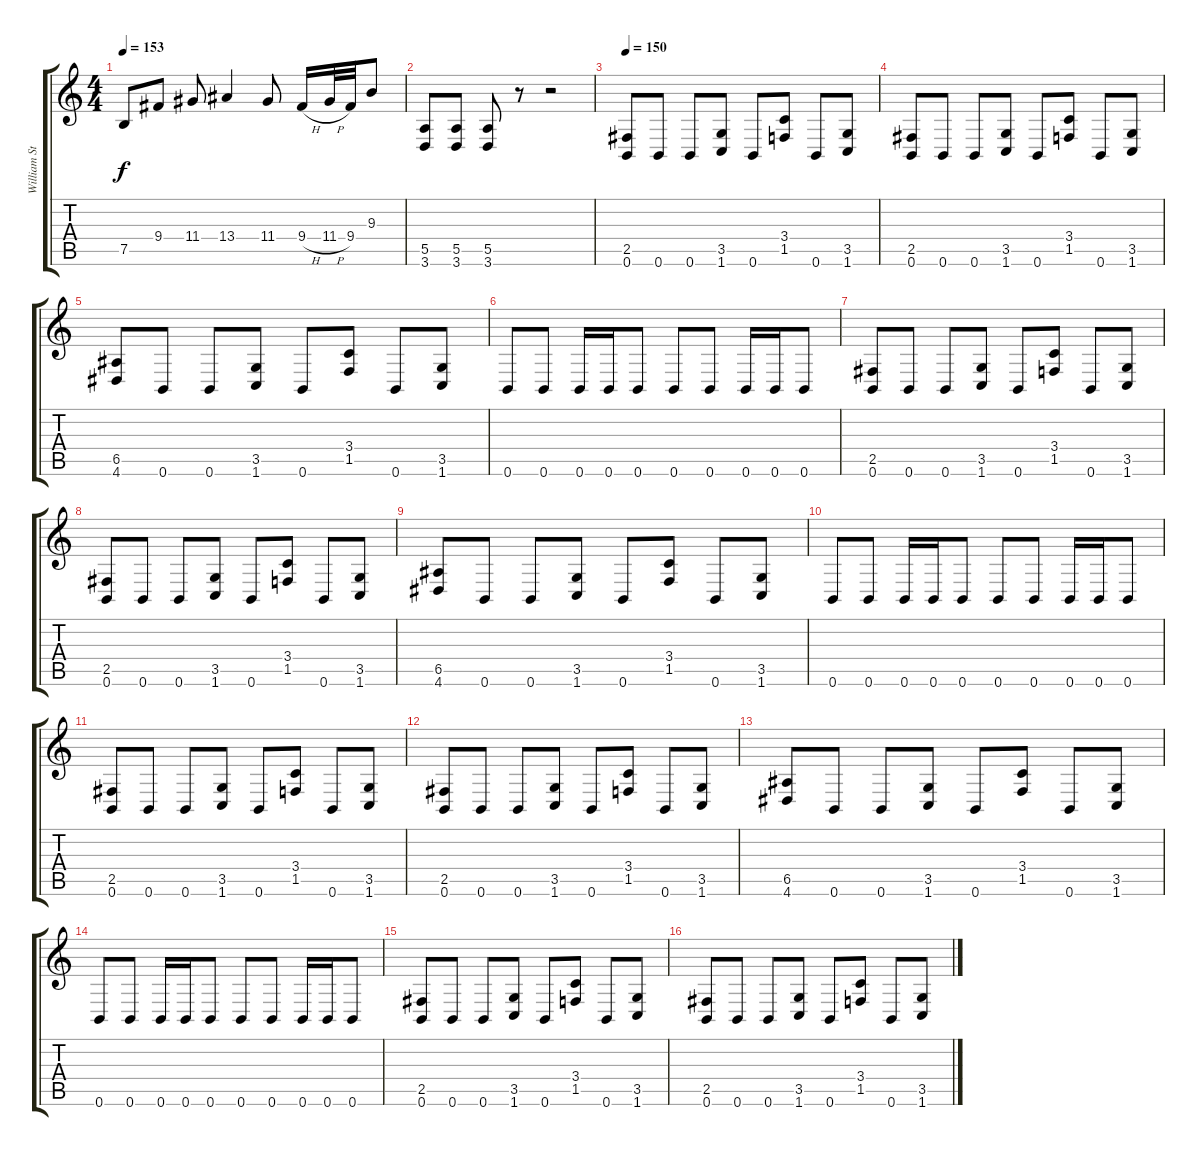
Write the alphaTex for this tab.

\track ("William Steer" "William St") {instrument distortionguitar}
\staff {score tabs}
\tuning (B3 Gb3 D3 A2 E2 B1) {hide}
\ts (4 4)
\tempo 153
\clef g2
\ks c
7.5.8{dy f} 9.4.8 11.4.8 13.4.4 11.4.8 9.4{h}.16 11.4{h}.32 9.4.32 9.3.8 |
(5.5 3.6).8 (5.5 3.6).8 (5.5 3.6).8 r.8 r.2 |
\tempo 150
(2.5 0.6).8 0.6.8 0.6.8 (3.5 1.6).8 0.6.8 (3.4 1.5).8 0.6.8 (3.5 1.6).8 |
(2.5 0.6).8 0.6.8 0.6.8 (3.5 1.6).8 0.6.8 (3.4 1.5).8 0.6.8 (3.5 1.6).8 |
(6.5 4.6).8 0.6.8 0.6.8 (3.5 1.6).8 0.6.8 (3.4 1.5).8 0.6.8 (3.5 1.6).8 |
0.6.8 0.6.8 0.6.16 0.6.16 0.6.8 0.6.8 0.6.8 0.6.16 0.6.16 0.6.8 |
(2.5 0.6).8 0.6.8 0.6.8 (3.5 1.6).8 0.6.8 (3.4 1.5).8 0.6.8 (3.5 1.6).8 |
(2.5 0.6).8 0.6.8 0.6.8 (3.5 1.6).8 0.6.8 (3.4 1.5).8 0.6.8 (3.5 1.6).8 |
(6.5 4.6).8 0.6.8 0.6.8 (3.5 1.6).8 0.6.8 (3.4 1.5).8 0.6.8 (3.5 1.6).8 |
0.6.8 0.6.8 0.6.16 0.6.16 0.6.8 0.6.8 0.6.8 0.6.16 0.6.16 0.6.8 |
(2.5 0.6).8 0.6.8 0.6.8 (3.5 1.6).8 0.6.8 (3.4 1.5).8 0.6.8 (3.5 1.6).8 |
(2.5 0.6).8 0.6.8 0.6.8 (3.5 1.6).8 0.6.8 (3.4 1.5).8 0.6.8 (3.5 1.6).8 |
(6.5 4.6).8 0.6.8 0.6.8 (3.5 1.6).8 0.6.8 (3.4 1.5).8 0.6.8 (3.5 1.6).8 |
0.6.8 0.6.8 0.6.16 0.6.16 0.6.8 0.6.8 0.6.8 0.6.16 0.6.16 0.6.8 |
(2.5 0.6).8 0.6.8 0.6.8 (3.5 1.6).8 0.6.8 (3.4 1.5).8 0.6.8 (3.5 1.6).8 |
(2.5 0.6).8 0.6.8 0.6.8 (3.5 1.6).8 0.6.8 (3.4 1.5).8 0.6.8 (3.5 1.6).8
